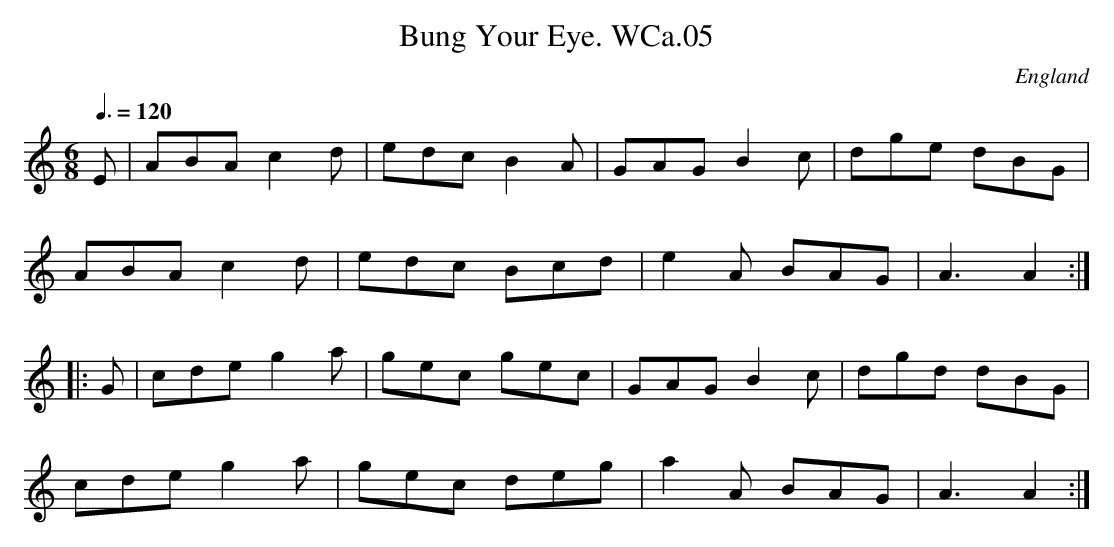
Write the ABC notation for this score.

X:1
T:Bung Your Eye. WCa.05
L:1/8
M:6/8
O:England
Q:3/8=120
K:C
E|ABA c2d|edcB2A|GAG B2c|dge dBG|!
ABA c2d|edc Bcd|e2A BAG|A3A2:|!
|:G|cdeg2a|gec gec|GAGB2c|dgd dBG|!
cdeg2a|gec deg|a2A BAG|A3A2:|
